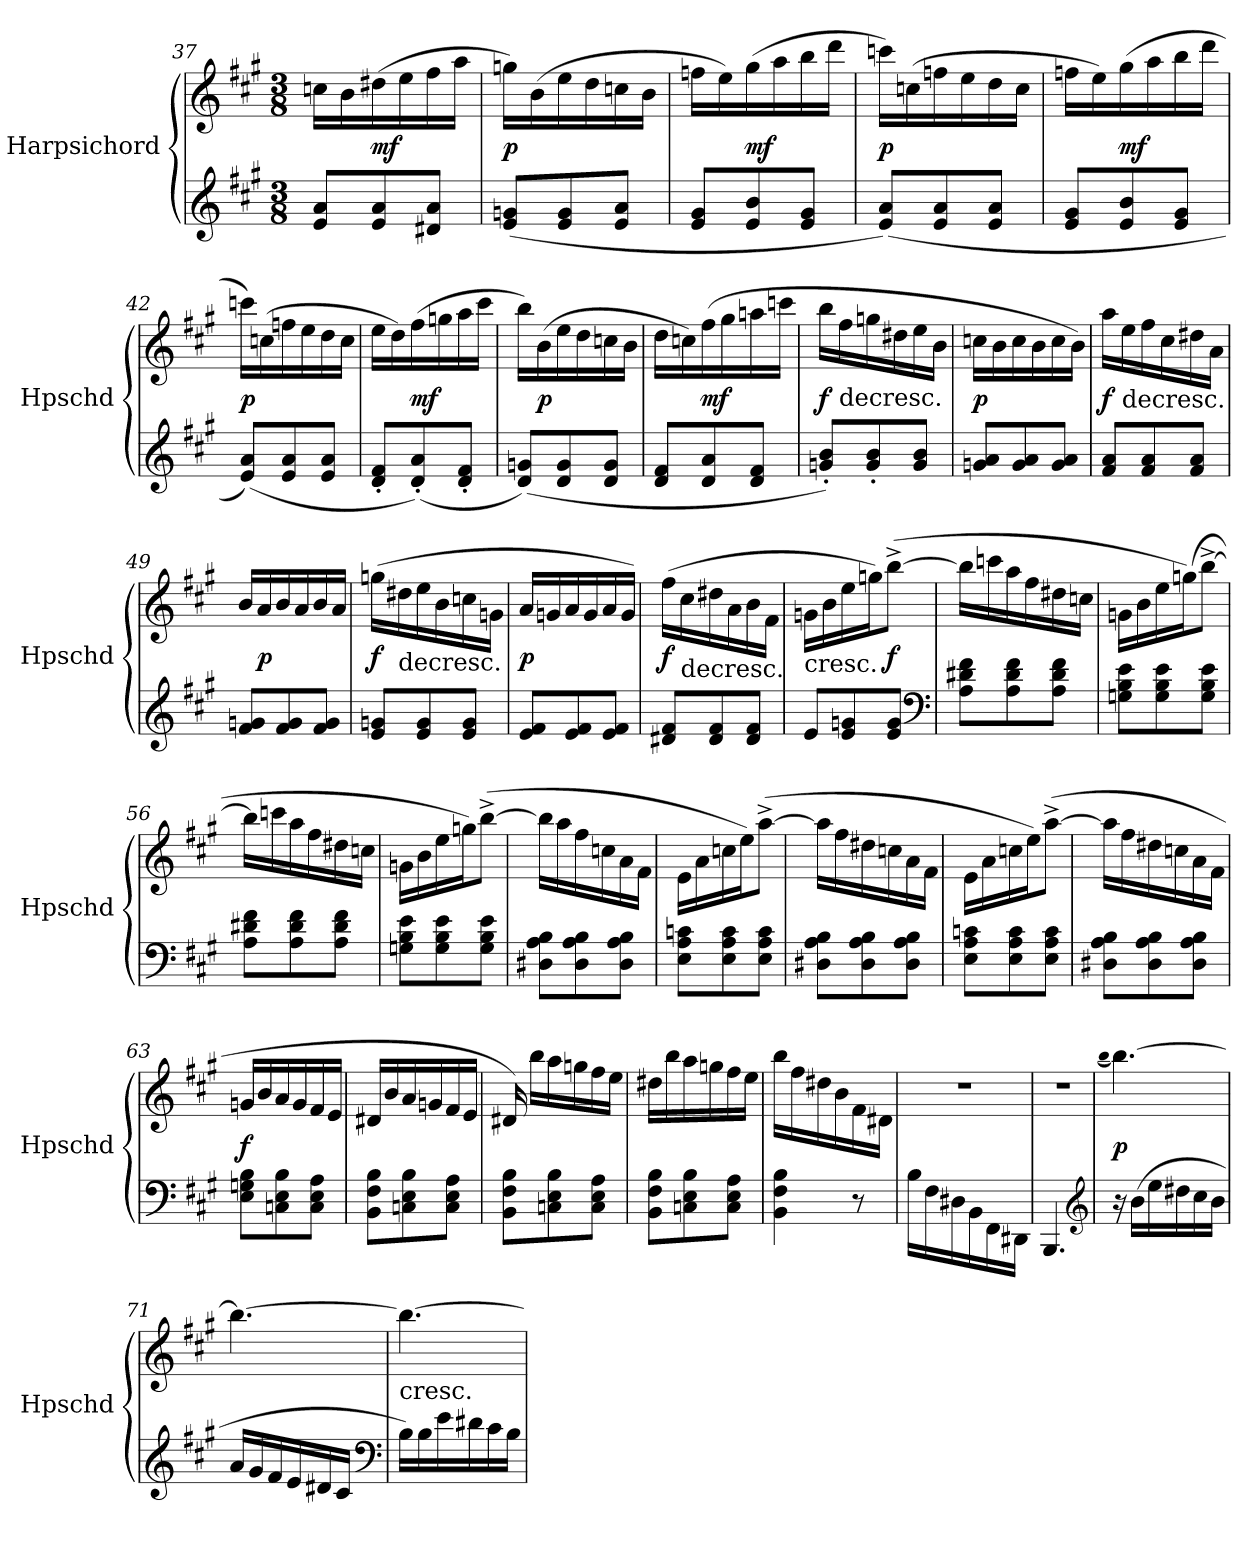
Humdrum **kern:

**kern	**kern	**dynam
*part1	*part1	*part1
*staff2	*staff1	*staff1/2
*I"Harpsichord	*	*
*I'Hpschd	*	*
*clefG2	*clefG2	*
*k[f#c#g#]	*k[f#c#g#]	*
*A:	*A:	*
*M3/8	*M3/8	*
=37	=37	=37
8e/ 8a/L	16ccn\LL	.
.	16b\	.
8e/ 8a/	(16dd#X\	mf
.	16ee\	.
8d#X/ 8a/J	16ff#\	.
.	16aa\JJ	.
=38	=38	=38
(8e/ 8gn/L	16ggn\LL)	p
.	(16b\	.
8e/ 8g/	16ee\	.
.	16dd\	.
8e/ 8a/J	16ccn\	.
.	16b\JJ	.
=39	=39	=39
8e/ 8g#/L	16ffn\LL	.
.	16ee\)	.
8e/ 8b/	(16gg#\	mf
.	16aa\	.
8e/ 8g#/J	16bb\	.
.	16ddd\JJ	.
=40	=40	=40
(8e/ 8a/L)	16cccn\LL)	p
.	(16ccn\	.
8e/ 8a/	16ffn\	.
.	16ee\	.
8e/ 8a/J	16dd\	.
.	16cc\JJ	.
=41	=41	=41
8e/ 8g#/L	16ffn\LL	.
.	16ee\)	.
8e/ 8b/	(16gg#\	mf
.	16aa\	.
8e/ 8g#/J	16bb\	.
.	16ddd\JJ	.
=42	=42	=42
(8e/ 8a/L)	16cccn\LL)	p
.	(16ccn\	.
8e/ 8a/	16ffn\	.
.	16ee\	.
8e/ 8a/J	16dd\	.
.	16cc\JJ	.
=43	=43	=43
8d'/ 8f#'/L	16ee\LL	.
.	16dd\)	.
(8d'/ 8a'/)	(16ff#\	mf
.	16ggn\	.
8d'/ 8f#'/J	16aa\	.
.	16ccc#\JJ	.
=44	=44	=44
(8d/ 8gn/L)	16bb\LL)	.
.	(16b\	p
8d/ 8g/	16ee\	.
.	16dd\	.
8d/ 8g/J	16ccn\	.
.	16b\JJ	.
=45	=45	=45
8d/ 8f#/L	16dd\LL	.
.	16ccn\)	.
8d/ 8a/	(16ff#\	mf
.	16gg#\	.
8d/ 8f#/J	16aan\	.
.	16cccn\JJ	.
=46	=46	=46
8gn'/ 8b'/L)	16bb\LL	f
!	!LO:TX:c:t=decresc.	!
.	16ff#\	.
8g'/ 8b'/	16ggn\	.
.	16dd#X\	.
8g/ 8b/J	16ee\	.
.	16b\JJ	.
=47	=47	=47
8gn/ 8a/L	16ccn\LL	p
.	16b\	.
8g/ 8a/	16cc\	.
.	16b\	.
8g/ 8a/J	16cc\	.
.	16b\JJ)	.
=48	=48	=48
8f#/ 8a/L	16aa\LL	f
!	!LO:TX:c:t=decresc.	!
.	16ee\	.
8f#/ 8a/	16ff#\	.
.	16cc#\	.
8f#/ 8a/J	16dd#X\	.
.	16a\JJ	.
=49	=49	=49
8f#/ 8gn/L	16b/LL	.
.	16a/	p
8f#/ 8g/	16b/	.
.	16a/	.
8f#/ 8g/J	16b/	.
.	16a/JJ	.
=50	=50	=50
8e/ 8gn/L	(16ggn\LL	f
!	!LO:TX:c:t=decresc.	!
.	16dd#X\	.
8e/ 8g/	16ee\	.
.	16b\	.
8e/ 8g/J	16ccn\	.
.	16gn\JJ	.
=51	=51	=51
8e/ 8f#/L	16a/LL	p
.	16gn/	.
8e/ 8f#/	16a/	.
.	16g/	.
8e/ 8f#/J	16a/	.
.	16g/JJ)	.
=52	=52	=52
8d#X/ 8f#/L	(16ff#\LL	f
!	!LO:TX:c:t=decresc.	!
.	16cc#\	.
8d#/ 8f#/	16dd#X\	.
.	16a\	.
8d#/ 8f#/J	16b\	.
.	16f#\JJ	.
=53	=53	=53
!	!LO:TX:c:t=cresc.	!
8e/L	16gn\LL	.
.	16b\	.
8e/ 8gn/	16ee\	.
.	16ggn\J)	.
8e/ 8g/J	([8bb^\J	f
*clefF4	*	*
=54	=54	=54
8A\ 8d#X\ 8f#\L	16bb\LL]	.
.	16cccn\	.
8A\ 8d#\ 8f#\	16aa\	.
.	16ff#\	.
8A\ 8d#\ 8f#\J	16dd#X\	.
.	16ccn\JJ	.
=55	=55	=55
8Gn\ 8B\ 8e\L	16gn\LL	.
.	16b\	.
8G\ 8B\ 8e\	16ee\	.
.	(16ggn\J)	.
8G\ 8B\ 8e\J	[8bb^\J	.
=56	=56	=56
8A\ 8d#X\ 8f#\L	16bb\LL]	.
.	16cccn\	.
8A\ 8d#\ 8f#\	16aa\	.
.	16ff#\	.
8A\ 8d#\ 8f#\J	16dd#X\	.
.	16ccn\JJ	.
=57	=57	=57
8Gn\ 8B\ 8e\L	16gn\LL	.
.	16b\	.
8G\ 8B\ 8e\	16ee\	.
.	16ggn\J)	.
8G\ 8B\ 8e\J	([8bb^\J	.
=58	=58	=58
8D#X\ 8A\ 8B\L	16bb\LL]	.
.	16aa\	.
8D#\ 8A\ 8B\	16ff#\	.
.	16ccn\	.
8D#\ 8A\ 8B\J	16a\	.
.	16f#\JJ	.
=59	=59	=59
8E\ 8A\ 8cn\L	16e\LL	.
.	16a\	.
8E\ 8A\ 8c\	16ccn\	.
.	16ee\J)	.
8E\ 8A\ 8c\J	([8aa^\J	.
=60	=60	=60
8D#X\ 8A\ 8B\L	16aa\LL]	.
.	16ff#\	.
8D#\ 8A\ 8B\	16dd#X\	.
.	16ccn\	.
8D#\ 8A\ 8B\J	16a\	.
.	16f#\JJ	.
=61	=61	=61
8E\ 8A\ 8cn\L	16e\LL	.
.	16a\	.
8E\ 8A\ 8c\	16ccn\	.
.	16ee\J)	.
8E\ 8A\ 8c\J	([8aa^\J	.
=62	=62	=62
8D#X\ 8A\ 8B\L	16aa\LL]	.
.	16ff#\	.
8D#\ 8A\ 8B\	16dd#X\	.
.	16ccn\	.
8D#\ 8A\ 8B\J	16a\	.
.	16f#\JJ	.
=63	=63	=63
8E\ 8Gn\ 8B\L	16gn/LL	f
.	16b/	.
8Cn\ 8E\ 8B\	16a/	.
.	16g/	.
8C\ 8E\ 8A\J	16f#/	.
.	16e/JJ	.
=64	=64	=64
8BB\ 8F#\ 8B\L	16d#X/LL	.
.	16b/	.
8Cn\ 8E\ 8B\	16a/	.
.	16gn/	.
8C\ 8E\ 8A\J	16f#/	.
.	16e/JJ	.
=65	=65	=65
8BB\ 8F#\ 8B\L	16d#X/)	.
.	16bb\LL	.
8Cn\ 8E\ 8B\	16aa\	.
.	16ggn\	.
8C\ 8E\ 8A\J	16ff#\	.
.	16ee\JJ	.
=66	=66	=66
8BB\ 8F#\ 8B\L	16dd#X\LL	.
.	16bb\	.
8Cn\ 8E\ 8B\	16aa\	.
.	16ggn\	.
8C\ 8E\ 8A\J	16ff#\	.
.	16ee\JJ	.
=67	=67	=67
4BB\ 4F#\ 4B\	16bb\LL	.
.	16ff#\	.
.	16dd#X\	.
.	16b\	.
8r	16f#\	.
.	16d#X\JJ	.
=68	=68	=68
16B\LL	4.r	.
16F#\	.	.
16D#X\	.	.
16BB\	.	.
16FF#\	.	.
16DD#X\JJ	.	.
=69	=69	=69
4.BBB/	4.r	.
*clefG2	*	*
=70	=70	=70
.	(qbb	.
16r	[4.bb\)	p
(16b\LL	.	.
16ee\	.	.
16dd#X\	.	.
16cc#\	.	.
16b\JJ	.	.
=71	=71	=71
16a/LL	4.bb\_	.
16g#/	.	.
16f#/	.	.
16e/	.	.
16d#X/	.	.
16c#/JJ	.	.
*clefF4	*	*
=72	=72	=72
!	!LO:TX:c:t=cresc.	!
16B\LL)	4.bb\_	.
16B\	.	.
16e\	.	.
16d#X\	.	.
16c#\	.	.
16B\JJ	.	.
=	=	=
*-	*-	*-
